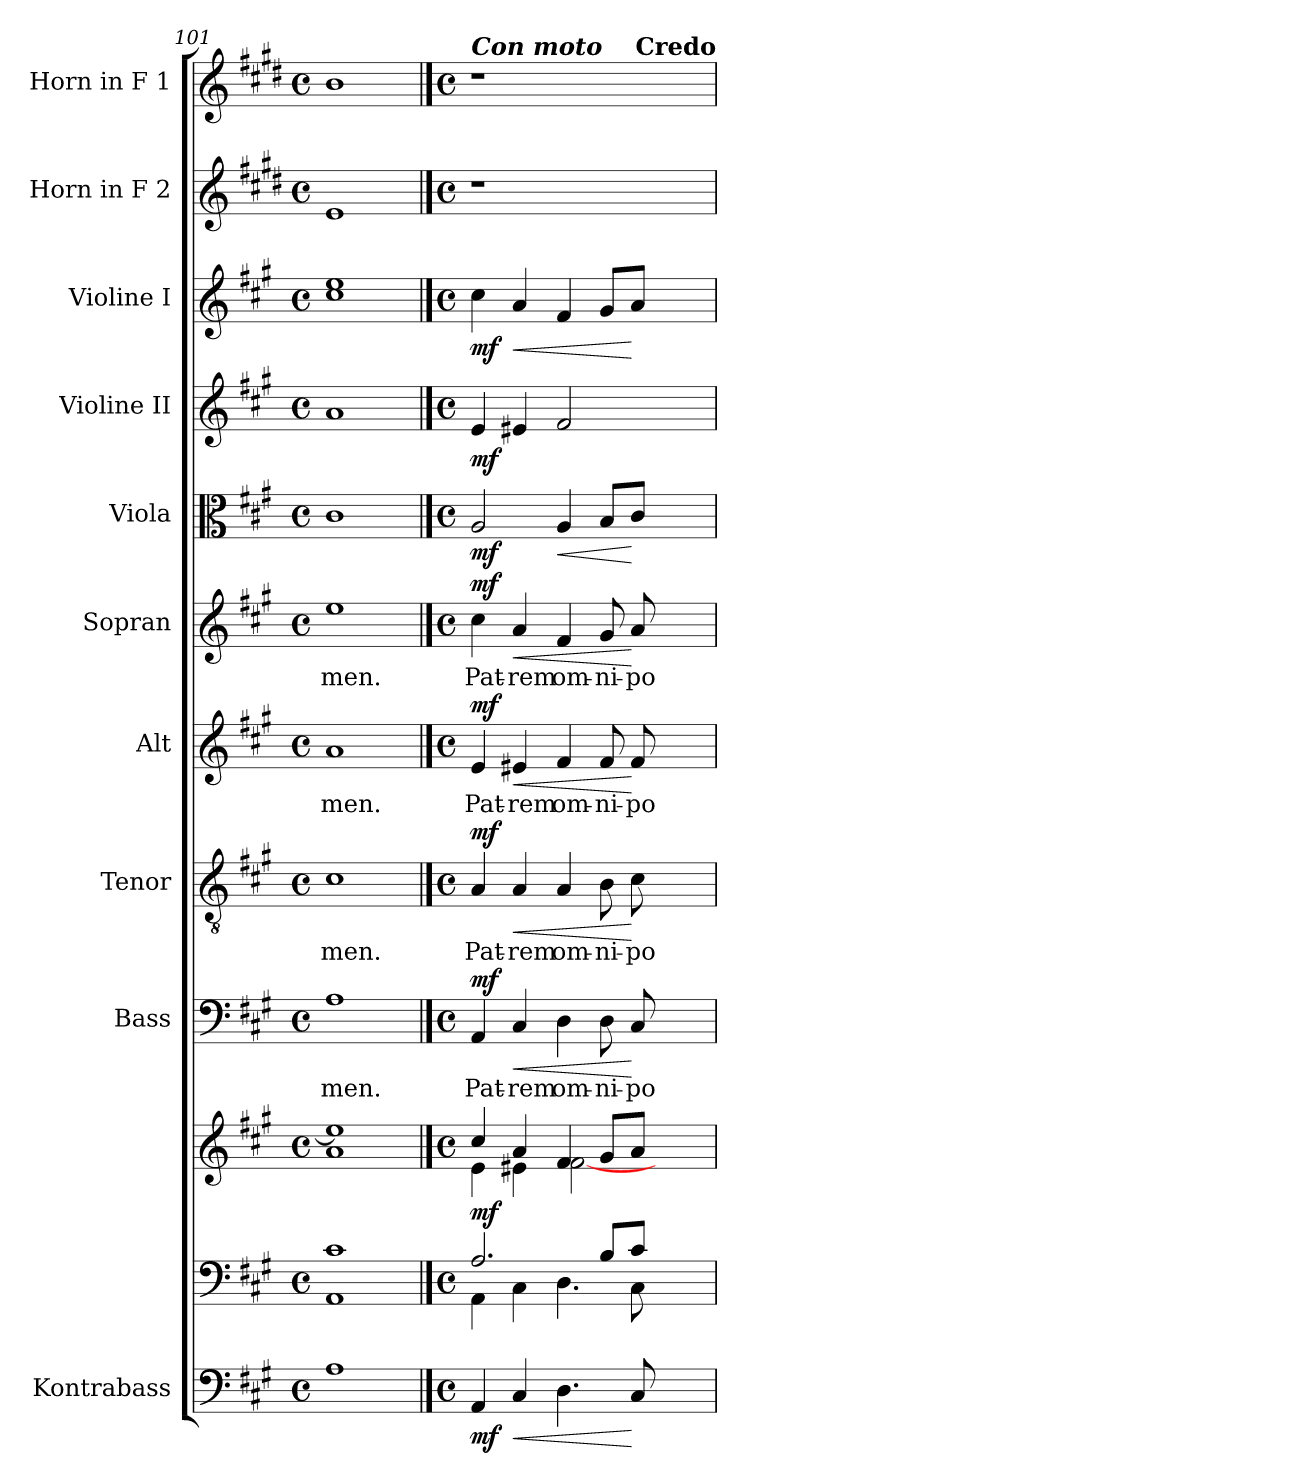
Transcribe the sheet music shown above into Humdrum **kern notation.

**kern	**dynam	**kern	**kern	**dynam	**kern	**text	**dynam	**kern	**text	**dynam	**kern	**text	**dynam	**kern	**text	**dynam	**kern	**dynam	**kern	**dynam	**kern	**dynam	**kern	**kern
*part11	*part11	*part10	*part10	*part10	*part9	*part9	*part9	*part8	*part8	*part8	*part7	*part7	*part7	*part6	*part6	*part6	*part5	*part5	*part4	*part4	*part3	*part3	*part2	*part1
*staff12	*staff12	*staff11	*staff10	*staff10/11	*staff9	*staff9	*staff9	*staff8	*staff8	*staff8	*staff7	*staff7	*staff7	*staff6	*staff6	*staff6	*staff5	*staff5	*staff4	*staff4	*staff3	*staff3	*staff2	*staff1
*I"Kontrabass	*	*	*	*	*I"Bass	*	*	*I"Tenor	*	*	*I"Alt	*	*	*I"Sopran	*	*	*I"Viola	*	*I"Violine II	*	*I"Violine I	*	*I"Horn in F 2	*I"Horn in F 1
*I'Kb.	*	*	*	*	*I'B.	*	*	*I'T.	*	*	*I'A.	*	*	*I'S.	*	*	*I'Vla.	*	*I'Vl. II	*	*I'Vl. I	*	*	*
*clefF4	*	*clefF4	*clefG2	*	*clefF4	*	*	*clefGv2	*	*	*clefG2	*	*	*clefG2	*	*	*clefC3	*	*clefG2	*	*clefG2	*	*clefG2	*clefG2
*ITrd7c12	*	*	*	*	*	*	*	*	*	*	*	*	*	*	*	*	*	*	*	*	*	*	*ITrd4c7	*ITrd4c7
*k[f#c#g#]	*	*k[f#c#g#]	*k[f#c#g#]	*	*k[f#c#g#]	*	*	*k[f#c#g#]	*	*	*k[f#c#g#]	*	*	*k[f#c#g#]	*	*	*k[f#c#g#]	*	*k[f#c#g#]	*	*k[f#c#g#]	*	*k[f#c#g#]	*k[f#c#g#]
*A:	*	*A:	*A:	*	*A:	*	*	*A:	*	*	*A:	*	*	*A:	*	*	*A:	*	*A:	*	*A:	*	*A:	*A:
*M4/4	*	*M4/4	*M4/4	*	*M4/4	*	*	*M4/4	*	*	*M4/4	*	*	*M4/4	*	*	*M4/4	*	*M4/4	*	*M4/4	*	*M4/4	*M4/4
*met(c)	*	*met(c)	*met(c)	*	*met(c)	*	*	*met(c)	*	*	*met(c)	*	*	*met(c)	*	*	*met(c)	*	*met(c)	*	*met(c)	*	*met(c)	*met(c)
=101	=101	=101	=101	=101	=101	=101	=101	=101	=101	=101	=101	=101	=101	=101	=101	=101	=101	=101	=101	=101	=101	=101	=101	=101
*	*	*^	*^	*	*	*	*	*	*	*	*	*	*	*	*	*	*	*	*	*	*	*	*	*
!	!	!	!	!	!	!	!	!LO:LY:b	!	!	!LO:LY:b	!	!	!LO:LY:b	!	!	!LO:LY:b	!	!	!	!	!	!	!	!	!
1AA	.	1c#	1AA	1ee]	1a	.	1A	-men.	.	1c#	-men.	.	1a	-men.	.	1ee	-men.	.	1c#	.	1a	.	1cc# 1ee	.	1A	1e
!!LO:PB:g=z
==102	==102	==102	==102	==102	==102	==102	==102	==102	==102	==102	==102	==102	==102	==102	==102	==102	==102	==102	==102	==102	==102	==102	==102	==102	==102	==102
*M4/4	*	*M4/4	*	*M4/4	*	*	*M4/4	*	*	*M4/4	*	*	*M4/4	*	*	*M4/4	*	*	*M4/4	*	*M4/4	*	*M4/4	*	*M4/4	*M4/4
*met(c)	*	*met(c)	*	*met(c)	*	*	*met(c)	*	*	*met(c)	*	*	*met(c)	*	*	*met(c)	*	*	*met(c)	*	*met(c)	*	*met(c)	*	*met(c)	*met(c)
!	!	!	!	!	!	!	!	!	!	!	!	!	!	!	!	!	!	!	!	!	!	!	!	!	!	!LO:TX:a:Bi:t=Con moto
!	!LO:DY:b	!	!	!	!	!LO:DY:b	!	!LO:LY:b	!LO:DY:a	!	!LO:LY:b	!LO:DY:a	!	!LO:LY:b	!LO:DY:a	!	!LO:LY:b	!LO:DY:a	!	!LO:DY:b	!	!LO:DY:b	!	!LO:DY:b	!	!
4AAA/	mf	2.A/	4AA\	4cc#/	4e\	mf	4AA/	Pat-	mf	4A/	Pat-	mf	4e/	Pat-	mf	4cc#\	Pat-	mf	2A/	mf	4e/	mf	4cc#\	mf	1r	1r
!	!LO:HP:b	!	!	!	!	!	!	!LO:LY:b	!LO:HP:b	!	!LO:LY:b	!LO:HP:b	!	!LO:LY:b	!LO:HP:b	!	!LO:LY:b	!LO:HP:b	!	!	!	!	!	!LO:HP:b	!	!
4CC#/	<	.	4C#\	4a/	4e#X\	.	4C#/	-rem	<	4A/	-rem	<	4e#X/	-rem	<	4a/	-rem	<	.	.	4e#X/	.	4a/	<	.	.
!	!	!	!	!	!	!	!	!LO:LY:b	!	!	!LO:LY:b	!	!	!LO:LY:b	!	!	!LO:LY:b	!	!	!LO:HP:b	!	!	!	!	!	!
4.DD\	.	.	4.D\	4f#/	[<2f#\	.	4D\	om-	.	4A/	om-	.	4f#/	om-	.	4f#/	om-	.	4A/	<	2f#/	.	4f#/	.	.	.
!	!	!	!	!	!	!	!	!LO:LY:b	!	!	!LO:LY:b	!	!	!LO:LY:b	!	!	!LO:LY:b	!	!	!	!	!	!	!	!	!
.	.	8B/L	.	8g#/L	.	.	8D\	-ni-	.	8B\	-ni-	.	8f#/	-ni-	.	8g#/	-ni-	.	8B/L	.	.	.	8g#/L	.	.	.
!	!	!	!	!	!	!	!	!LO:LY:b	!	!	!LO:LY:b	!	!	!LO:LY:b	!	!	!LO:LY:b	!	!	!	!	!	!	!	!	!
8CC#/	[	8c#/J	8C#\	8a/J	.	.	8C#/	-po-	[	8c#\	-po-	[	8f#/	-po-	[	8a/	-po-	[	8c#/J	[	.	.	8a/J	[	.	.
4..ryy	.	4..ryy	4..ryy	4..ryy	4..ryy	.	4..ryy	.	.	4..ryy	.	.	4..ryy	.	.	4..ryy	.	.	4..ryy	.	4..ryy	.	4..ryy	.	4..ryy	4..ryy
!	!	!	!	!	!	!	!	!	!	!	!	!	!	!	!	!	!	!	!	!	!	!	!	!	!	!LO:TX:a:B:t=Credo
*	*	*v	*v	*	*	*	*	*	*	*	*	*	*	*	*	*	*	*	*	*	*	*	*	*	*	*
*	*	*	*v	*v	*	*	*	*	*	*	*	*	*	*	*	*	*	*	*	*	*	*	*	*	*
=	=	=	=	=	=	=	=	=	=	=	=	=	=	=	=	=	=	=	=	=	=	=	=	=
*-	*-	*-	*-	*-	*-	*-	*-	*-	*-	*-	*-	*-	*-	*-	*-	*-	*-	*-	*-	*-	*-	*-	*-	*-
